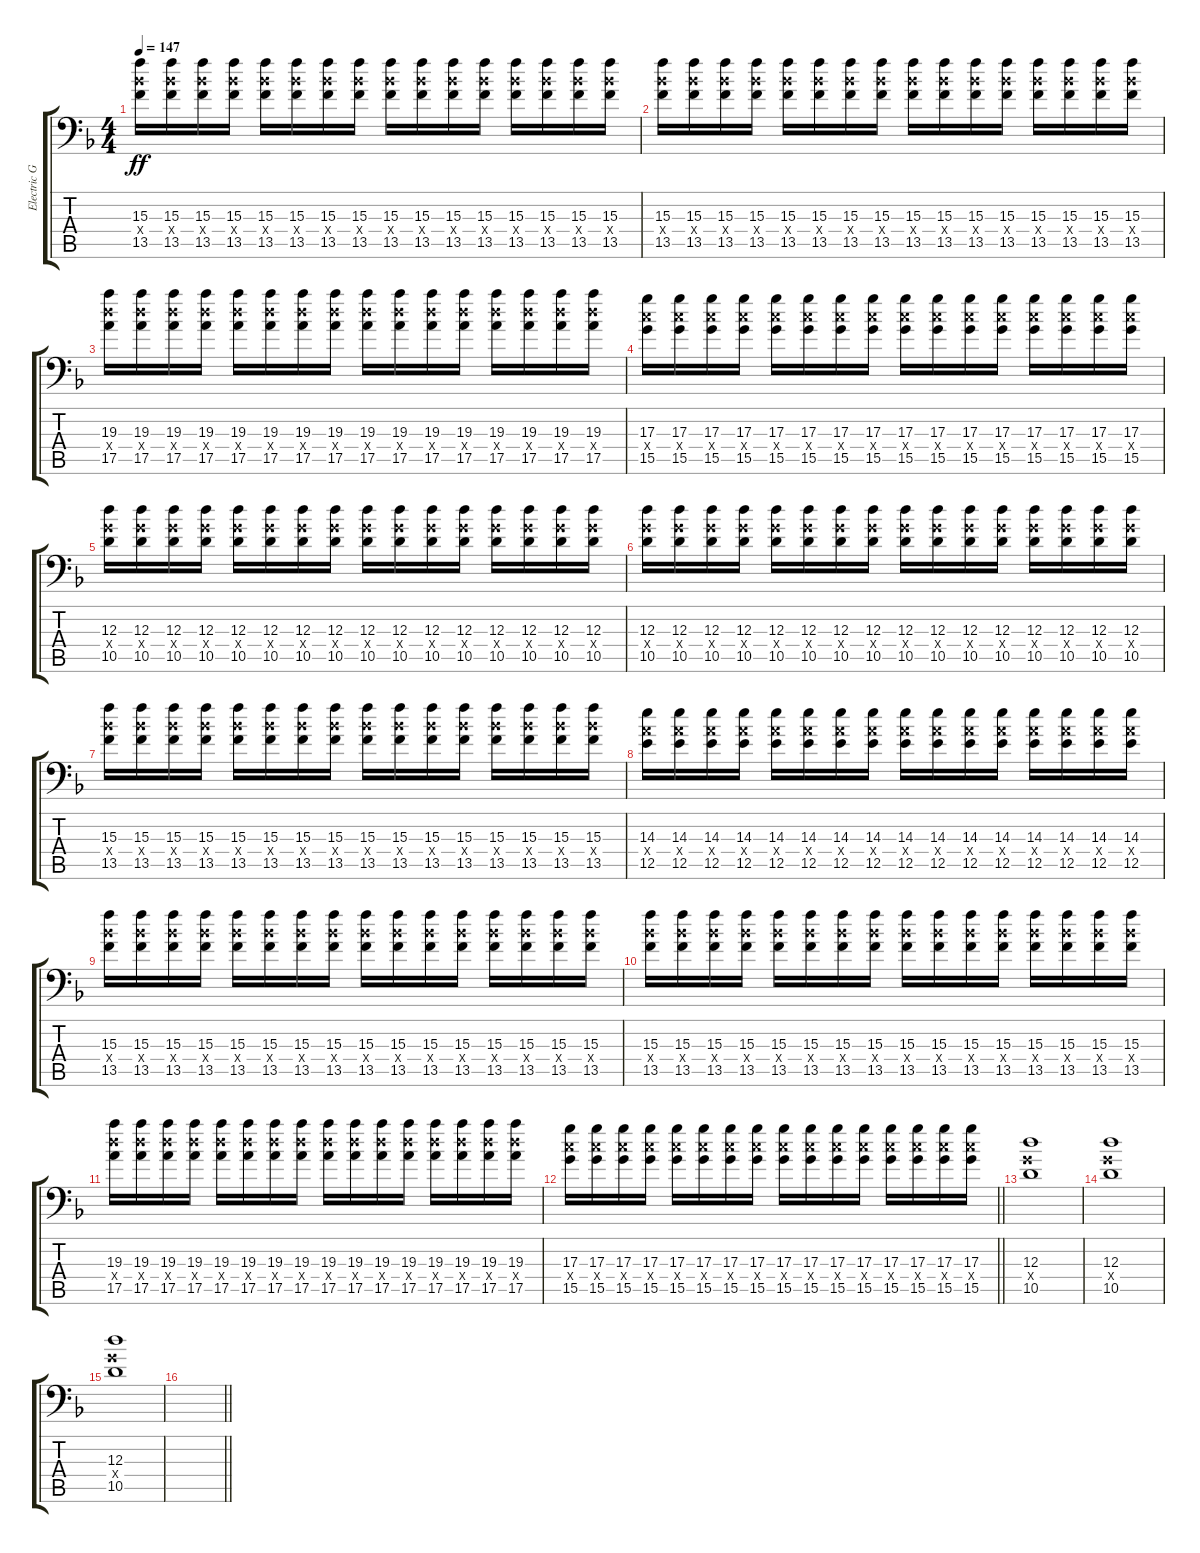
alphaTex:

\track ("Electric Guitar 2" "Electric G") {instrument overdrivenguitar}
\staff {score tabs}
\tuning (A3 Gb3 D3 A2 E2 A1) {hide}
\ts (4 4)
\tempo 147
\clef f4
\ks dminor
(15.3 13.4{x} 13.5).16{dy ff} (15.3 13.4{x} 13.5).16 (15.3 13.4{x} 13.5).16 (15.3 13.4{x} 13.5).16 (15.3 13.4{x} 13.5).16 (15.3 13.4{x} 13.5).16 (15.3 13.4{x} 13.5).16 (15.3 13.4{x} 13.5).16 (15.3 13.4{x} 13.5).16 (15.3 13.4{x} 13.5).16 (15.3 13.4{x} 13.5).16 (15.3 13.4{x} 13.5).16 (15.3 13.4{x} 13.5).16 (15.3 13.4{x} 13.5).16 (15.3 13.4{x} 13.5).16 (15.3 13.4{x} 13.5).16 |
(15.3 13.4{x} 13.5).16 (15.3 13.4{x} 13.5).16 (15.3 13.4{x} 13.5).16 (15.3 13.4{x} 13.5).16 (15.3 13.4{x} 13.5).16 (15.3 13.4{x} 13.5).16 (15.3 13.4{x} 13.5).16 (15.3 13.4{x} 13.5).16 (15.3 13.4{x} 13.5).16 (15.3 13.4{x} 13.5).16 (15.3 13.4{x} 13.5).16 (15.3 13.4{x} 13.5).16 (15.3 13.4{x} 13.5).16 (15.3 13.4{x} 13.5).16 (15.3 13.4{x} 13.5).16 (15.3 13.4{x} 13.5).16 |
(19.3 17.4{x} 17.5).16 (19.3 17.4{x} 17.5).16 (19.3 17.4{x} 17.5).16 (19.3 17.4{x} 17.5).16 (19.3 17.4{x} 17.5).16 (19.3 17.4{x} 17.5).16 (19.3 17.4{x} 17.5).16 (19.3 17.4{x} 17.5).16 (19.3 17.4{x} 17.5).16 (19.3 17.4{x} 17.5).16 (19.3 17.4{x} 17.5).16 (19.3 17.4{x} 17.5).16 (19.3 17.4{x} 17.5).16 (19.3 17.4{x} 17.5).16 (19.3 17.4{x} 17.5).16 (19.3 17.4{x} 17.5).16 |
(17.3 15.4{x} 15.5).16 (17.3 15.4{x} 15.5).16 (17.3 15.4{x} 15.5).16 (17.3 15.4{x} 15.5).16 (17.3 15.4{x} 15.5).16 (17.3 15.4{x} 15.5).16 (17.3 15.4{x} 15.5).16 (17.3 15.4{x} 15.5).16 (17.3 15.4{x} 15.5).16 (17.3 15.4{x} 15.5).16 (17.3 15.4{x} 15.5).16 (17.3 15.4{x} 15.5).16 (17.3 15.4{x} 15.5).16 (17.3 15.4{x} 15.5).16 (17.3 15.4{x} 15.5).16 (17.3 15.4{x} 15.5).16 |
(12.3 10.4{x} 10.5).16 (12.3 10.4{x} 10.5).16 (12.3 10.4{x} 10.5).16 (12.3 10.4{x} 10.5).16 (12.3 10.4{x} 10.5).16 (12.3 10.4{x} 10.5).16 (12.3 10.4{x} 10.5).16 (12.3 10.4{x} 10.5).16 (12.3 10.4{x} 10.5).16 (12.3 10.4{x} 10.5).16 (12.3 10.4{x} 10.5).16 (12.3 10.4{x} 10.5).16 (12.3 10.4{x} 10.5).16 (12.3 10.4{x} 10.5).16 (12.3 10.4{x} 10.5).16 (12.3 10.4{x} 10.5).16 |
(12.3 10.4{x} 10.5).16 (12.3 10.4{x} 10.5).16 (12.3 10.4{x} 10.5).16 (12.3 10.4{x} 10.5).16 (12.3 10.4{x} 10.5).16 (12.3 10.4{x} 10.5).16 (12.3 10.4{x} 10.5).16 (12.3 10.4{x} 10.5).16 (12.3 10.4{x} 10.5).16 (12.3 10.4{x} 10.5).16 (12.3 10.4{x} 10.5).16 (12.3 10.4{x} 10.5).16 (12.3 10.4{x} 10.5).16 (12.3 10.4{x} 10.5).16 (12.3 10.4{x} 10.5).16 (12.3 10.4{x} 10.5).16 |
(15.3 13.4{x} 13.5).16 (15.3 13.4{x} 13.5).16 (15.3 13.4{x} 13.5).16 (15.3 13.4{x} 13.5).16 (15.3 13.4{x} 13.5).16 (15.3 13.4{x} 13.5).16 (15.3 13.4{x} 13.5).16 (15.3 13.4{x} 13.5).16 (15.3 13.4{x} 13.5).16 (15.3 13.4{x} 13.5).16 (15.3 13.4{x} 13.5).16 (15.3 13.4{x} 13.5).16 (15.3 13.4{x} 13.5).16 (15.3 13.4{x} 13.5).16 (15.3 13.4{x} 13.5).16 (15.3 13.4{x} 13.5).16 |
(14.3 12.4{x} 12.5).16 (14.3 12.4{x} 12.5).16 (14.3 12.4{x} 12.5).16 (14.3 12.4{x} 12.5).16 (14.3 12.4{x} 12.5).16 (14.3 12.4{x} 12.5).16 (14.3 12.4{x} 12.5).16 (14.3 12.4{x} 12.5).16 (14.3 12.4{x} 12.5).16 (14.3 12.4{x} 12.5).16 (14.3 12.4{x} 12.5).16 (14.3 12.4{x} 12.5).16 (14.3 12.4{x} 12.5).16 (14.3 12.4{x} 12.5).16 (14.3 12.4{x} 12.5).16 (14.3 12.4{x} 12.5).16 |
(15.3 13.4{x} 13.5).16 (15.3 13.4{x} 13.5).16 (15.3 13.4{x} 13.5).16 (15.3 13.4{x} 13.5).16 (15.3 13.4{x} 13.5).16 (15.3 13.4{x} 13.5).16 (15.3 13.4{x} 13.5).16 (15.3 13.4{x} 13.5).16 (15.3 13.4{x} 13.5).16 (15.3 13.4{x} 13.5).16 (15.3 13.4{x} 13.5).16 (15.3 13.4{x} 13.5).16 (15.3 13.4{x} 13.5).16 (15.3 13.4{x} 13.5).16 (15.3 13.4{x} 13.5).16 (15.3 13.4{x} 13.5).16 |
(15.3 13.4{x} 13.5).16 (15.3 13.4{x} 13.5).16 (15.3 13.4{x} 13.5).16 (15.3 13.4{x} 13.5).16 (15.3 13.4{x} 13.5).16 (15.3 13.4{x} 13.5).16 (15.3 13.4{x} 13.5).16 (15.3 13.4{x} 13.5).16 (15.3 13.4{x} 13.5).16 (15.3 13.4{x} 13.5).16 (15.3 13.4{x} 13.5).16 (15.3 13.4{x} 13.5).16 (15.3 13.4{x} 13.5).16 (15.3 13.4{x} 13.5).16 (15.3 13.4{x} 13.5).16 (15.3 13.4{x} 13.5).16 |
(19.3 17.4{x} 17.5).16 (19.3 17.4{x} 17.5).16 (19.3 17.4{x} 17.5).16 (19.3 17.4{x} 17.5).16 (19.3 17.4{x} 17.5).16 (19.3 17.4{x} 17.5).16 (19.3 17.4{x} 17.5).16 (19.3 17.4{x} 17.5).16 (19.3 17.4{x} 17.5).16 (19.3 17.4{x} 17.5).16 (19.3 17.4{x} 17.5).16 (19.3 17.4{x} 17.5).16 (19.3 17.4{x} 17.5).16 (19.3 17.4{x} 17.5).16 (19.3 17.4{x} 17.5).16 (19.3 17.4{x} 17.5).16 |
\barLineRight lightlight
(17.3 15.4{x} 15.5).16 (17.3 15.4{x} 15.5).16 (17.3 15.4{x} 15.5).16 (17.3 15.4{x} 15.5).16 (17.3 15.4{x} 15.5).16 (17.3 15.4{x} 15.5).16 (17.3 15.4{x} 15.5).16 (17.3 15.4{x} 15.5).16 (17.3 15.4{x} 15.5).16 (17.3 15.4{x} 15.5).16 (17.3 15.4{x} 15.5).16 (17.3 15.4{x} 15.5).16 (17.3 15.4{x} 15.5).16 (17.3 15.4{x} 15.5).16 (17.3 15.4{x} 15.5).16 (17.3 15.4{x} 15.5).16 |
\section ("" "")
(12.3 10.4{x} 10.5).1 |
(12.3 10.4{x} 10.5).1 |
(12.3 10.4{x} 10.5).1 |
\barLineRight lightlight
